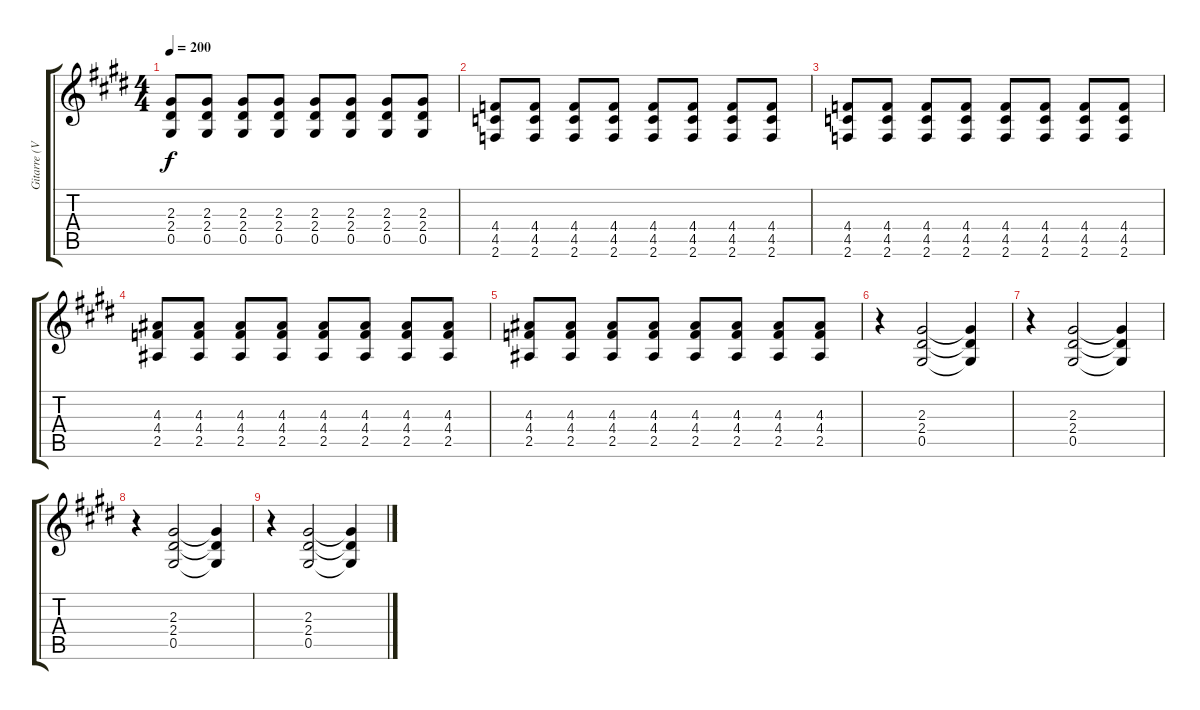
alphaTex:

\track ("Gitarre (Verzerrt)" "Gitarre (V") {instrument distortionguitar}
\staff {score tabs}
\tuning (Eb4 Bb3 Gb3 Db3 Ab2 Eb2) {hide}
\ts (4 4)
\tempo 200
\clef g2
\ks e
(2.3 2.4 0.5).8{dy f} (2.3 2.4 0.5).8 (2.3 2.4 0.5).8 (2.3 2.4 0.5).8 (2.3 2.4 0.5).8 (2.3 2.4 0.5).8 (2.3 2.4 0.5).8 (2.3 2.4 0.5).8 |
(4.4 4.5 2.6).8 (4.4 4.5 2.6).8 (4.4 4.5 2.6).8 (4.4 4.5 2.6).8 (4.4 4.5 2.6).8 (4.4 4.5 2.6).8 (4.4 4.5 2.6).8 (4.4 4.5 2.6).8 |
(4.4 4.5 2.6).8 (4.4 4.5 2.6).8 (4.4 4.5 2.6).8 (4.4 4.5 2.6).8 (4.4 4.5 2.6).8 (4.4 4.5 2.6).8 (4.4 4.5 2.6).8 (4.4 4.5 2.6).8 |
(4.3 4.4 2.5).8 (4.3 4.4 2.5).8 (4.3 4.4 2.5).8 (4.3 4.4 2.5).8 (4.3 4.4 2.5).8 (4.3 4.4 2.5).8 (4.3 4.4 2.5).8 (4.3 4.4 2.5).8 |
(4.3 4.4 2.5).8 (4.3 4.4 2.5).8 (4.3 4.4 2.5).8 (4.3 4.4 2.5).8 (4.3 4.4 2.5).8 (4.3 4.4 2.5).8 (4.3 4.4 2.5).8 (4.3 4.4 2.5).8 |
r.4 (2.3 2.4 0.5).2 (2.3{t} 2.4{t} 0.5{t}).4 |
r.4 (2.3 2.4 0.5).2 (2.3{t} 2.4{t} 0.5{t}).4 |
r.4 (2.3 2.4 0.5).2 (2.3{t} 2.4{t} 0.5{t}).4 |
r.4 (2.3 2.4 0.5).2 (2.3{t} 2.4{t} 0.5{t}).4
